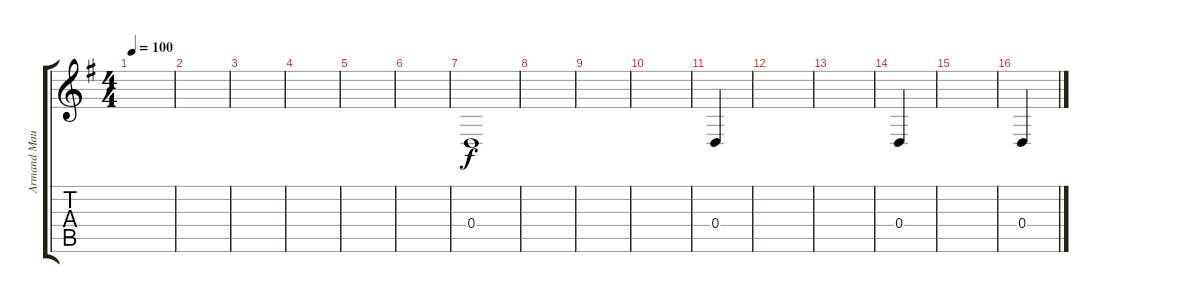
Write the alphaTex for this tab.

\track ("Armand Maulana" "Armand Mau") {instrument cello}
\staff {score tabs}
\tuning (E4 B3 G3 D3 A2 E2) {hide}
\ts (4 4)
\tempo 100
\clef g2
\ks g
|
|
|
|
|
|
0.4.1 |
|
|
|
0.4.4 |
|
|
0.4.4 |
|
0.4.4
